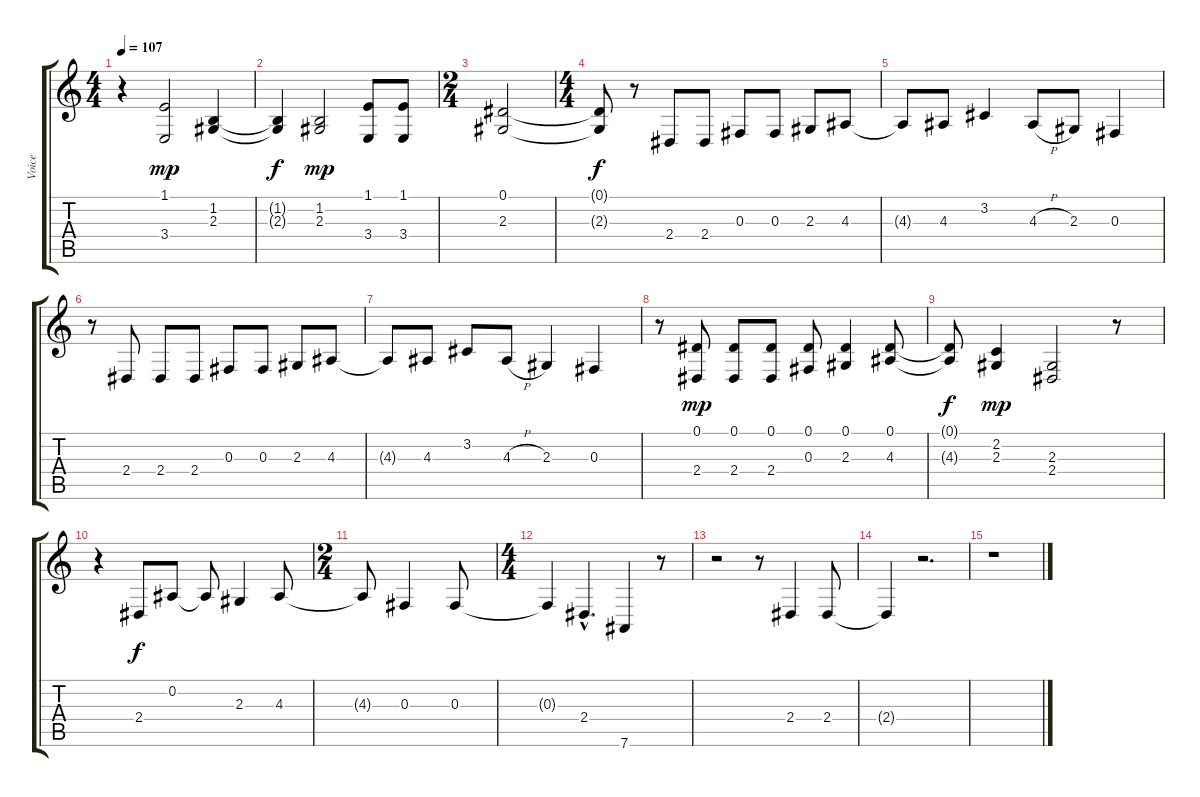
\track ("Voice" "Voice") {instrument lead6voice}
\staff {score tabs}
\tuning (Eb4 Bb3 Gb3 Db3 Ab2 Eb2) {hide}
\ts (4 4)
\tempo 107
\clef g2
\ks c
r.4{dy mp} (1.1 3.4).2 (1.2 2.3).4 |
(1.2{t} 2.3{t}).4{dy f} (1.2 2.3).2{dy mp} (1.1 3.4).8 (1.1 3.4).8 |
\ts (2 4)
(0.1 2.3).2 |
\ts (4 4)
(0.1{t} 2.3{t}).8{dy f} r.8 2.4.8 2.4.8 0.3.8 0.3.8 2.3.8 4.3.8 |
4.3{t}.8 4.3.8 3.2.4 4.3{h}.8 2.3.8 0.3.4 |
r.8 2.4.8 2.4.8 2.4.8 0.3.8 0.3.8 2.3.8 4.3.8 |
4.3{t}.8 4.3.8 3.2.8 4.3{h}.8 2.3.4 0.3.4 |
r.8 (0.1 2.4).8{dy mp} (0.1 2.4).8 (0.1 2.4).8 (0.1 0.3).8 (0.1 2.3).4 (0.1 4.3).8 |
(0.1{t} 4.3{t}).8{dy f} (2.2 2.3).4{dy mp} (2.3 2.4).2 r.8 |
r.4 2.4.8{dy f} 0.2.8 0.2{t}.8 2.3.4 4.3.8 |
\ts (2 4)
4.3{t}.8 0.3.4 0.3.8 |
\ts (4 4)
0.3{t}.4 2.4{hac}.4{d} 7.6.4 r.8 |
r.2 r.8 2.4.4 2.4.8 |
2.4{t}.4 r.2{d} |
r.1
